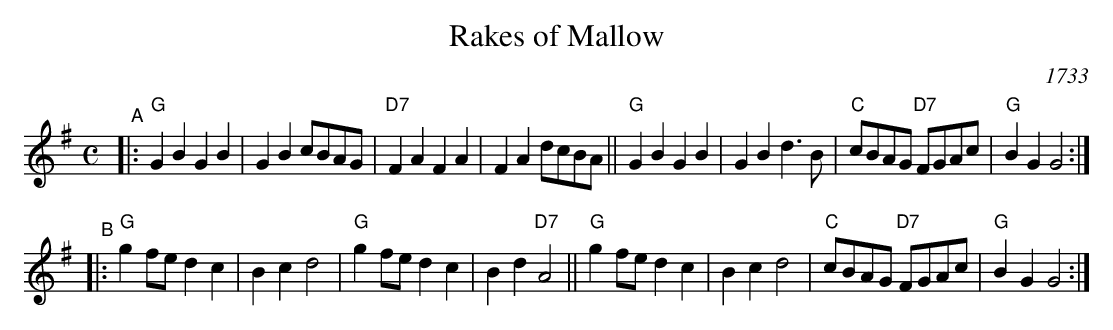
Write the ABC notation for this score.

X:1
T: Rakes of Mallow
O: 1733
M: C
L: 1/4
K: G
"^A"|:\
"G"GB GB | GB c/B/A/G/ | "D7"FA FA | FA d/c/B/A/ ||\
"G"GB GB | GB d>B |  "C"c/B/A/G/ "D7"F/G/A/c/ | "G"BG G2 :|
"^B"|:\
"G"gf/e/ dc | Bc d2 | "G"gf/e/ dc | Bd "D7"A2 ||\
"G"gf/e/ dc | Bc d2 | "C"c/B/A/G/ "D7"F/G/A/c/ | "G"BG G2 :|
